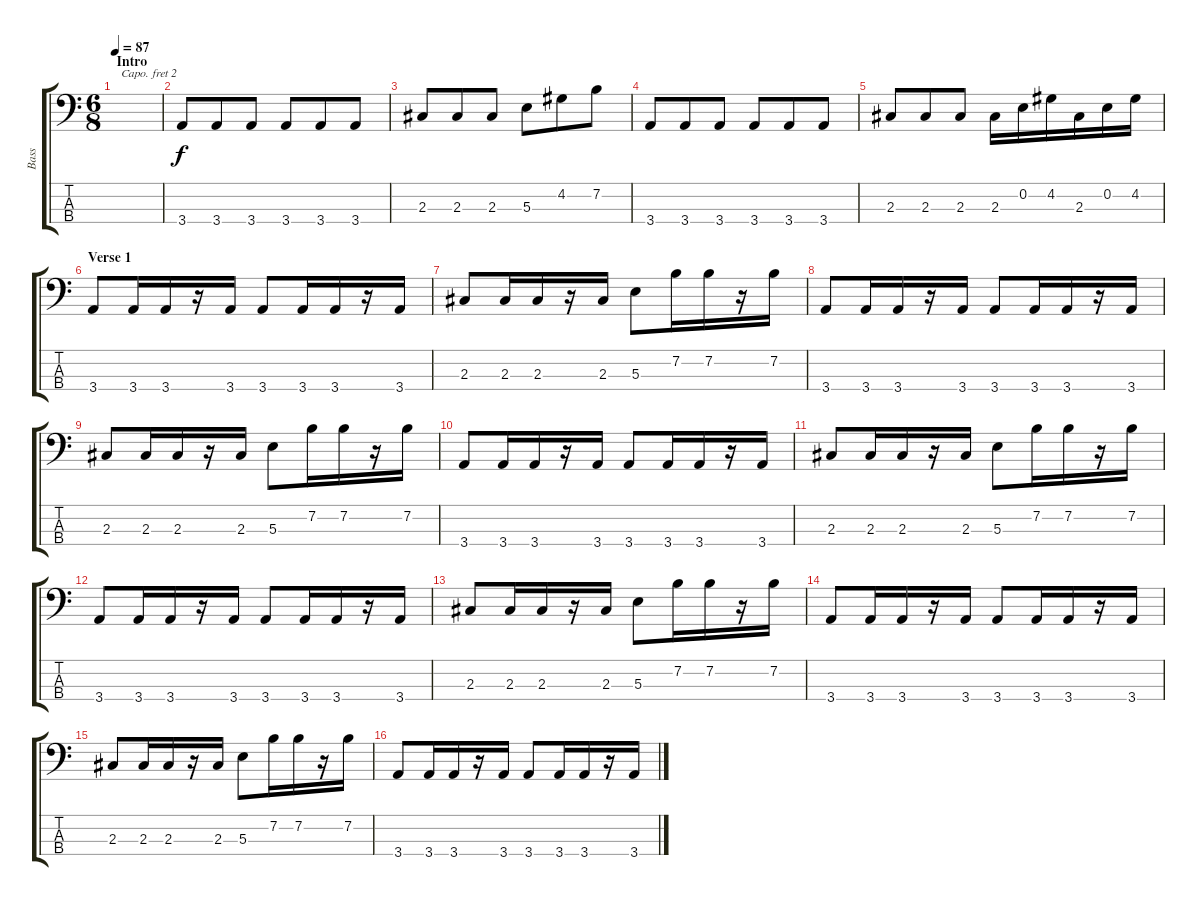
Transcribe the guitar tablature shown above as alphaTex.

\track ("Bass" "Bass") {instrument electricbasspick}
\staff {score tabs}
\capo 2
\tuning (G2 D2 A1 E1) {hide}
\ts (6 8)
\section ("" "Intro")
\tempo 87
\clef f4
\ks c
|
3.4.8 3.4.8 3.4.8 3.4.8 3.4.8 3.4.8 |
2.3.8 2.3.8 2.3.8 5.3.8 4.2.8 7.2.8 |
3.4.8 3.4.8 3.4.8 3.4.8 3.4.8 3.4.8 |
2.3.8 2.3.8 2.3.8 2.3.16 0.2.16 4.2.16 2.3.16 0.2.16 4.2.16 |
\section ("" "Verse 1")
3.4.8 3.4.16 3.4.16 r.16 3.4.16 3.4.8 3.4.16 3.4.16 r.16 3.4.16 |
2.3.8 2.3.16 2.3.16 r.16 2.3.16 5.3.8 7.2.16 7.2.16 r.16 7.2.16 |
3.4.8 3.4.16 3.4.16 r.16 3.4.16 3.4.8 3.4.16 3.4.16 r.16 3.4.16 |
2.3.8 2.3.16 2.3.16 r.16 2.3.16 5.3.8 7.2.16 7.2.16 r.16 7.2.16 |
3.4.8 3.4.16 3.4.16 r.16 3.4.16 3.4.8 3.4.16 3.4.16 r.16 3.4.16 |
2.3.8 2.3.16 2.3.16 r.16 2.3.16 5.3.8 7.2.16 7.2.16 r.16 7.2.16 |
3.4.8 3.4.16 3.4.16 r.16 3.4.16 3.4.8 3.4.16 3.4.16 r.16 3.4.16 |
2.3.8 2.3.16 2.3.16 r.16 2.3.16 5.3.8 7.2.16 7.2.16 r.16 7.2.16 |
3.4.8 3.4.16 3.4.16 r.16 3.4.16 3.4.8 3.4.16 3.4.16 r.16 3.4.16 |
2.3.8 2.3.16 2.3.16 r.16 2.3.16 5.3.8 7.2.16 7.2.16 r.16 7.2.16 |
3.4.8 3.4.16 3.4.16 r.16 3.4.16 3.4.8 3.4.16 3.4.16 r.16 3.4.16
